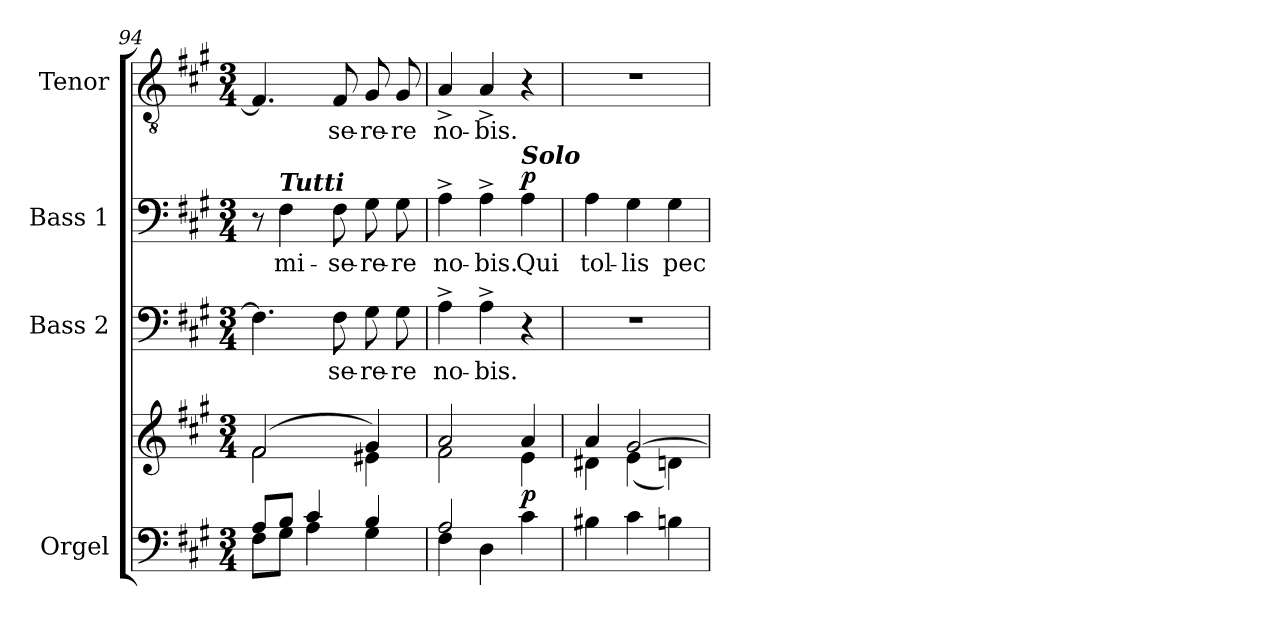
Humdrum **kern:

**kern	**kern	**dynam	**kern	**text	**kern	**text	**dynam	**kern	**text
*part4	*part4	*part4	*part3	*part3	*part2	*part2	*part2	*part1	*part1
*staff5	*staff4	*staff4/5	*staff3	*staff3	*staff2	*staff2	*staff2	*staff1	*staff1
*I"Orgel	*	*	*I"Bass 2	*	*I"Bass 1	*	*	*I"Tenor	*
*I'Org.	*	*	*I'B2.	*	*I'B1.	*	*	*I'T.	*
*clefF4	*clefG2	*	*clefF4	*	*clefF4	*	*	*clefGv2	*
*k[f#c#g#]	*k[f#c#g#]	*	*k[f#c#g#]	*	*k[f#c#g#]	*	*	*k[f#c#g#]	*
*A:	*A:	*	*A:	*	*A:	*	*	*A:	*
*M3/4	*M3/4	*	*M3/4	*	*M3/4	*	*	*M3/4	*
=94	=94	=94	=94	=94	=94	=94	=94	=94	=94
*^	*^	*	*	*	*	*	*	*	*
8A/L	8F#\L	(2f#/	2f#\	.	4.F#\]	.	8r	.	.	4.F#/]	.
!	!	!	!	!	!	!	!LO:TX:a:Bi:t=Tutti	!	!	!	!
!	!	!	!	!	!	!	!	!LO:LY:b	!	!	!
8B/J	8G#\J	.	.	.	.	.	4F#\	mi-	.	.	.
4c#/	4A\	.	.	.	.	.	.	.	.	.	.
!	!	!	!	!	!	!LO:LY:b	!	!LO:LY:b	!	!	!LO:LY:b
.	.	.	.	.	8F#\	-se-	8F#\	-se-	.	8F#/	-se-
!	!	!	!	!	!	!LO:LY:b	!	!LO:LY:b	!	!	!LO:LY:b
4B/	4G#\	4g#/)	4e#X\	.	8G#\	-re-	8G#\	-re-	.	8G#/	-re-
!	!	!	!	!	!	!LO:LY:b	!	!LO:LY:b	!	!	!LO:LY:b
.	.	.	.	.	8G#\	-re	8G#\	-re	.	8G#/	-re
=95	=95	=95	=95	=95	=95	=95	=95	=95	=95	=95	=95
!	!	!	!	!	!	!LO:LY:b	!	!LO:LY:b	!	!	!LO:LY:b
2A/	4F#\	2a/	2f#\	.	4A^>\	no-	4A^>\	no-	.	4A^>/	no-
!	!	!	!	!	!	!LO:LY:b	!	!LO:LY:b	!	!	!LO:LY:b
.	4D\	.	.	.	4A^>\	-bis.	4A^>\	-bis.	.	4A^>/	-bis.
!	!	!	!	!	!	!	!LO:TX:a:Bi:t=Solo	!	!	!	!
!	!	!	!	!LO:DY:b	!	!	!	!LO:LY:b	!LO:DY:a	!	!
4ryy	4c#\	4a/	4e\	p	4r	.	4A\	Qui	p	4r	.
=96	=96	=96	=96	=96	=96	=96	=96	=96	=96	=96	=96
!	!	!	!	!	!	!	!	!LO:LY:b	!	!	!
*v	*v	*	*	*	*	*	*	*	*	*	*
4B#X\	4a/	4d#X\	.	2.r	.	4A\	tol-	.	2.r	.
!	!	!	!	!	!	!	!LO:LY:b	!	!	!
4c#\	[>2g#/	(<4e\	.	.	.	4G#\	-lis	.	.	.
!	!	!	!	!	!	!	!LO:LY:b	!	!	!
4Bn\	.	4dn\)	.	.	.	4G#\	pec-	.	.	.
*	*v	*v	*	*	*	*	*	*	*	*
=	=	=	=	=	=	=	=	=	=
*-	*-	*-	*-	*-	*-	*-	*-	*-	*-
